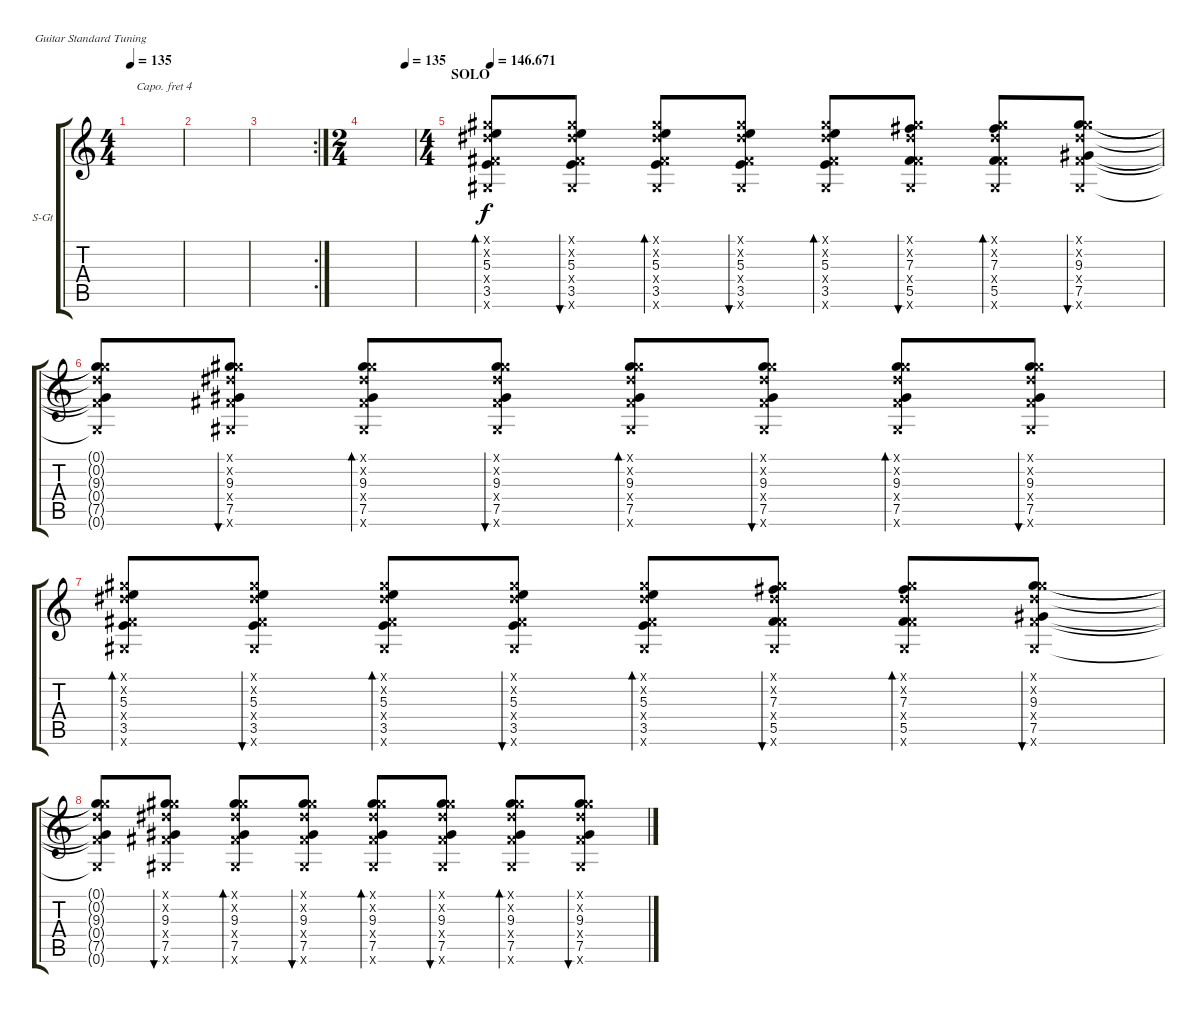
\defaultSystemsLayout 4
\bracketExtendMode groupsimilarinstruments
\firstSystemTrackNameOrientation horizontal
\otherSystemsTrackNameOrientation horizontal
\track ("Steel Guitar" "S-Gt") {instrument acousticguitarsteel}
\staff {score tabs}
\capo 4
\tuning (E4 B3 G3 D3 A2 E2)
\ts (4 4)
\tempo 135
\clef g2
\ks aminor
|
|
\rc 2
|
\ts (2 4)
\tempo (135 0.825)
|
\ts (4 4)
\section ("" "SOLO")
\tempo
146.671 (3.5 5.3 0.4{x} 0.6{x} 0.2{x} 0.1{x}).8{bd 30} (3.5 5.3 0.4{x} 0.6{x} 0.2{x} 0.1{x}).8{bu 30} (3.5 5.3 0.4{x} 0.6{x} 0.2{x} 0.1{x}).8{bd 30} (3.5 5.3 0.4{x} 0.6{x} 0.2{x} 0.1{x}).8{bu 30} (3.5 5.3 0.4{x} 0.6{x} 0.2{x} 0.1{x}).8{bd 30} (5.5 7.3 0.4{x} 0.6{x} 0.2{x} 0.1{x}).8{bu 30} (5.5 7.3 0.4{x} 0.6{x} 0.2{x} 0.1{x}).8{bd 30} (7.5 9.3 0.4{x} 0.6{x} 0.2{x} 0.1{x}).8{bu 30} |
(7.5{t} 9.3{t} 0.4{x t} 0.6{x t} 0.2{x t} 0.1{x t}).8 (7.5 9.3 0.4{x} 0.6{x} 0.2{x} 0.1{x}).8{bu 30} (7.5 9.3 0.4{x} 0.6{x} 0.2{x} 0.1{x}).8{bd 30} (7.5 9.3 0.4{x} 0.6{x} 0.2{x} 0.1{x}).8{bu 30} (7.5 9.3 0.4{x} 0.6{x} 0.2{x} 0.1{x}).8{bd 30} (7.5 9.3 0.4{x} 0.6{x} 0.2{x} 0.1{x}).8{bu 30} (7.5 9.3 0.4{x} 0.6{x} 0.2{x} 0.1{x}).8{bd 30} (7.5 9.3 0.4{x} 0.6{x} 0.2{x} 0.1{x}).8{bu 30} |
(3.5 5.3 0.4{x} 0.6{x} 0.2{x} 0.1{x}).8{bd 30} (3.5 5.3 0.4{x} 0.6{x} 0.2{x} 0.1{x}).8{bu 30} (3.5 5.3 0.4{x} 0.6{x} 0.2{x} 0.1{x}).8{bd 30} (3.5 5.3 0.4{x} 0.6{x} 0.2{x} 0.1{x}).8{bu 30} (3.5 5.3 0.4{x} 0.6{x} 0.2{x} 0.1{x}).8{bd 30} (5.5 7.3 0.4{x} 0.6{x} 0.2{x} 0.1{x}).8{bu 30} (5.5 7.3 0.4{x} 0.6{x} 0.2{x} 0.1{x}).8{bd 30} (7.5 9.3 0.4{x} 0.6{x} 0.2{x} 0.1{x}).8{bu 30} |
(7.5{t} 9.3{t} 0.4{x t} 0.6{x t} 0.2{x t} 0.1{x t}).8 (7.5 9.3 0.4{x} 0.6{x} 0.2{x} 0.1{x}).8{bu 30} (7.5 9.3 0.4{x} 0.6{x} 0.2{x} 0.1{x}).8{bd 30} (7.5 9.3 0.4{x} 0.6{x} 0.2{x} 0.1{x}).8{bu 30} (7.5 9.3 0.4{x} 0.6{x} 0.2{x} 0.1{x}).8{bd 30} (7.5 9.3 0.4{x} 0.6{x} 0.2{x} 0.1{x}).8{bu 30} (7.5 9.3 0.4{x} 0.6{x} 0.2{x} 0.1{x}).8{bd 30} (7.5 9.3 0.4{x} 0.6{x} 0.2{x} 0.1{x}).8{bu 30}
